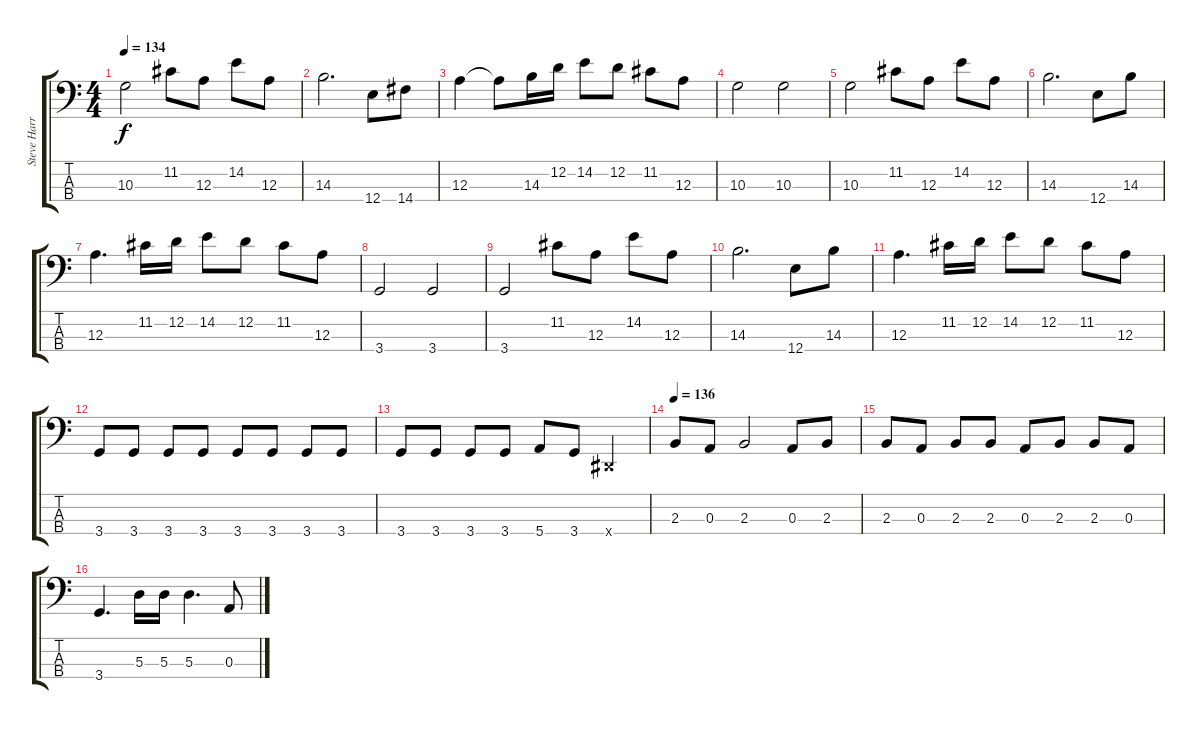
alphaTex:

\track ("Steve Harris" "Steve Harr") {instrument electricbassfinger}
\staff {score tabs}
\tuning (G2 D2 A1 E1) {hide}
\ts (4 4)
\tempo 134
\clef f4
\ks c
10.3.2{dy f} 11.2.8 12.3.8 14.2.8 12.3.8 |
14.3.2{d} 12.4.8 14.4.8 |
12.3.4 12.3{t}.8 14.3.16 12.2.16 14.2.8 12.2.8 11.2.8 12.3.8 |
10.3.2 10.3.2 |
10.3.2 11.2.8 12.3.8 14.2.8 12.3.8 |
14.3.2{d} 12.4.8 14.3.8 |
12.3.4{d} 11.2.16 12.2.16 14.2.8 12.2.8 11.2.8 12.3.8 |
3.4.2 3.4.2 |
3.4.2 11.2.8 12.3.8 14.2.8 12.3.8 |
14.3.2{d} 12.4.8 14.3.8 |
12.3.4{d} 11.2.16 12.2.16 14.2.8 12.2.8 11.2.8 12.3.8 |
3.4.8 3.4.8 3.4.8 3.4.8 3.4.8 3.4.8 3.4.8 3.4.8 |
3.4.8 3.4.8 3.4.8 3.4.8 5.4.8 3.4.8 -1.4{x}.4 |
\tempo 136
2.3.8 0.3.8 2.3.2 0.3.8 2.3.8 |
2.3.8 0.3.8 2.3.8 2.3.8 0.3.8 2.3.8 2.3.8 0.3.8 |
3.4.4{d} 5.3.16 5.3.16 5.3.4{d} 0.3.8
